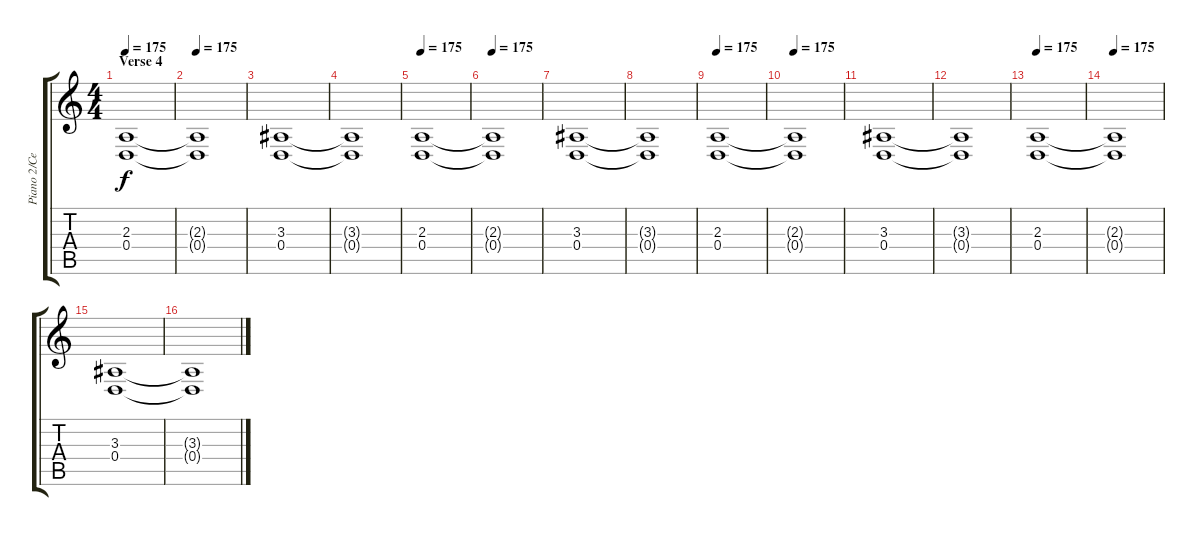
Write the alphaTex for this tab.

\track ("Piano 2/Cello" "Piano 2/Ce") {instrument acousticgrandpiano}
\staff {score tabs}
\tuning (E4 B3 G3 D3 A2 E2) {hide}
\ts (4 4)
\section ("" "Verse 4")
\tempo 175
\clef g2
\ks c
(2.3 0.4).1{dy f volume 6 instrument viola} |
\tempo 175
(2.3{t} 0.4{t}).1 |
(3.3 0.4).1 |
(3.3{t} 0.4{t}).1 |
\tempo 175
(2.3 0.4).1{instrument viola} |
\tempo 175
(2.3{t} 0.4{t}).1 |
(3.3 0.4).1 |
(3.3{t} 0.4{t}).1 |
\tempo 175
(2.3 0.4).1{volume 6 instrument viola} |
\tempo 175
(2.3{t} 0.4{t}).1 |
(3.3 0.4).1 |
(3.3{t} 0.4{t}).1 |
\tempo 175
(2.3 0.4).1{instrument viola} |
\tempo 175
(2.3{t} 0.4{t}).1 |
(3.3 0.4).1 |
(3.3{t} 0.4{t}).1
